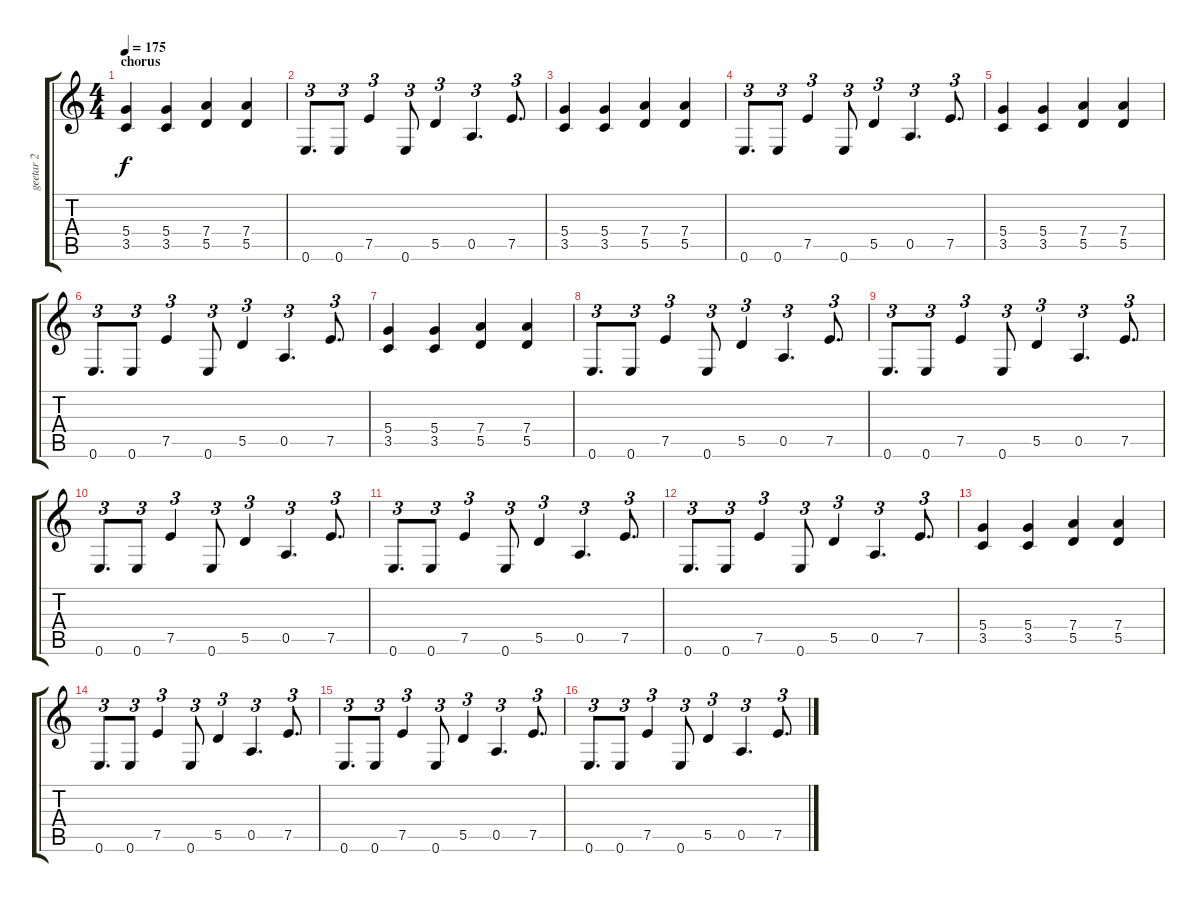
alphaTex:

\track ("geetar 2" "geetar 2") {instrument distortionguitar}
\staff {score tabs}
\tuning (E4 B3 G3 D3 A2 E2) {hide}
\ts (4 4)
\section ("" "chorus")
\tempo 175
\clef g2
\ks c
(5.4 3.5).4{dy f} (5.4 3.5).4 (7.4 5.5).4 (7.4 5.5).4 |
0.6.8{d tu (3 2)} 0.6.8{tu (3 2)} 7.5.4{tu (3 2)} 0.6.8{tu (3 2)} 5.5.4{tu (3 2)} 0.5.4{d tu (3 2)} 7.5.8{d tu (3 2)} |
(5.4 3.5).4 (5.4 3.5).4 (7.4 5.5).4 (7.4 5.5).4 |
0.6.8{d tu (3 2)} 0.6.8{tu (3 2)} 7.5.4{tu (3 2)} 0.6.8{tu (3 2)} 5.5.4{tu (3 2)} 0.5.4{d tu (3 2)} 7.5.8{d tu (3 2)} |
(5.4 3.5).4 (5.4 3.5).4 (7.4 5.5).4 (7.4 5.5).4 |
0.6.8{d tu (3 2)} 0.6.8{tu (3 2)} 7.5.4{tu (3 2)} 0.6.8{tu (3 2)} 5.5.4{tu (3 2)} 0.5.4{d tu (3 2)} 7.5.8{d tu (3 2)} |
(5.4 3.5).4 (5.4 3.5).4 (7.4 5.5).4 (7.4 5.5).4 |
0.6.8{d tu (3 2)} 0.6.8{tu (3 2)} 7.5.4{tu (3 2)} 0.6.8{tu (3 2)} 5.5.4{tu (3 2)} 0.5.4{d tu (3 2)} 7.5.8{d tu (3 2)} |
0.6.8{d tu (3 2)} 0.6.8{tu (3 2)} 7.5.4{tu (3 2)} 0.6.8{tu (3 2)} 5.5.4{tu (3 2)} 0.5.4{d tu (3 2)} 7.5.8{d tu (3 2)} |
0.6.8{d tu (3 2)} 0.6.8{tu (3 2)} 7.5.4{tu (3 2)} 0.6.8{tu (3 2)} 5.5.4{tu (3 2)} 0.5.4{d tu (3 2)} 7.5.8{d tu (3 2)} |
0.6.8{d tu (3 2)} 0.6.8{tu (3 2)} 7.5.4{tu (3 2)} 0.6.8{tu (3 2)} 5.5.4{tu (3 2)} 0.5.4{d tu (3 2)} 7.5.8{d tu (3 2)} |
0.6.8{d tu (3 2)} 0.6.8{tu (3 2)} 7.5.4{tu (3 2)} 0.6.8{tu (3 2)} 5.5.4{tu (3 2)} 0.5.4{d tu (3 2)} 7.5.8{d tu (3 2)} |
(5.4 3.5).4 (5.4 3.5).4 (7.4 5.5).4 (7.4 5.5).4 |
0.6.8{d tu (3 2)} 0.6.8{tu (3 2)} 7.5.4{tu (3 2)} 0.6.8{tu (3 2)} 5.5.4{tu (3 2)} 0.5.4{d tu (3 2)} 7.5.8{d tu (3 2)} |
0.6.8{d tu (3 2)} 0.6.8{tu (3 2)} 7.5.4{tu (3 2)} 0.6.8{tu (3 2)} 5.5.4{tu (3 2)} 0.5.4{d tu (3 2)} 7.5.8{d tu (3 2)} |
0.6.8{d tu (3 2)} 0.6.8{tu (3 2)} 7.5.4{tu (3 2)} 0.6.8{tu (3 2)} 5.5.4{tu (3 2)} 0.5.4{d tu (3 2)} 7.5.8{d tu (3 2)}
